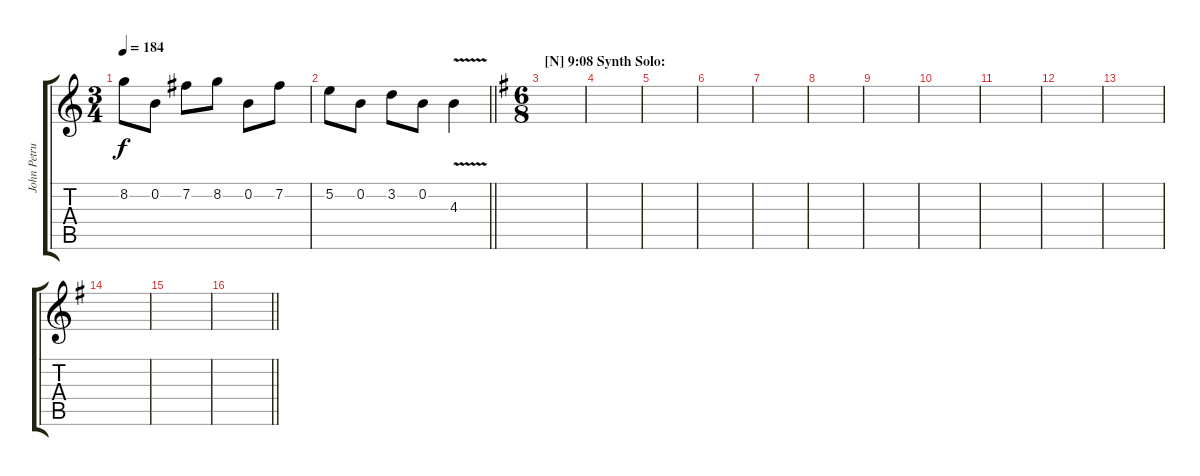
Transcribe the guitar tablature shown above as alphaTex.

\track ("John Petrucci - Guitar II" "John Petru") {instrument distortionguitar}
\staff {score tabs}
\tuning (E4 B3 G3 D3 A2 E2) {hide}
\ts (3 4)
\tempo 184
\clef g2
\ks c
8.2.8{dy f} 0.2.8 7.2.8 8.2.8 0.2.8 7.2.8 |
\barLineRight lightlight
5.2.8 0.2.8 3.2.8 0.2.8 4.3{v}.4 |
\ts (6 8)
\section ("" "[N] 9:08 Synth Solo:")
\ks g
|
|
|
|
|
|
|
|
|
|
|
|
|
\barLineRight lightlight
